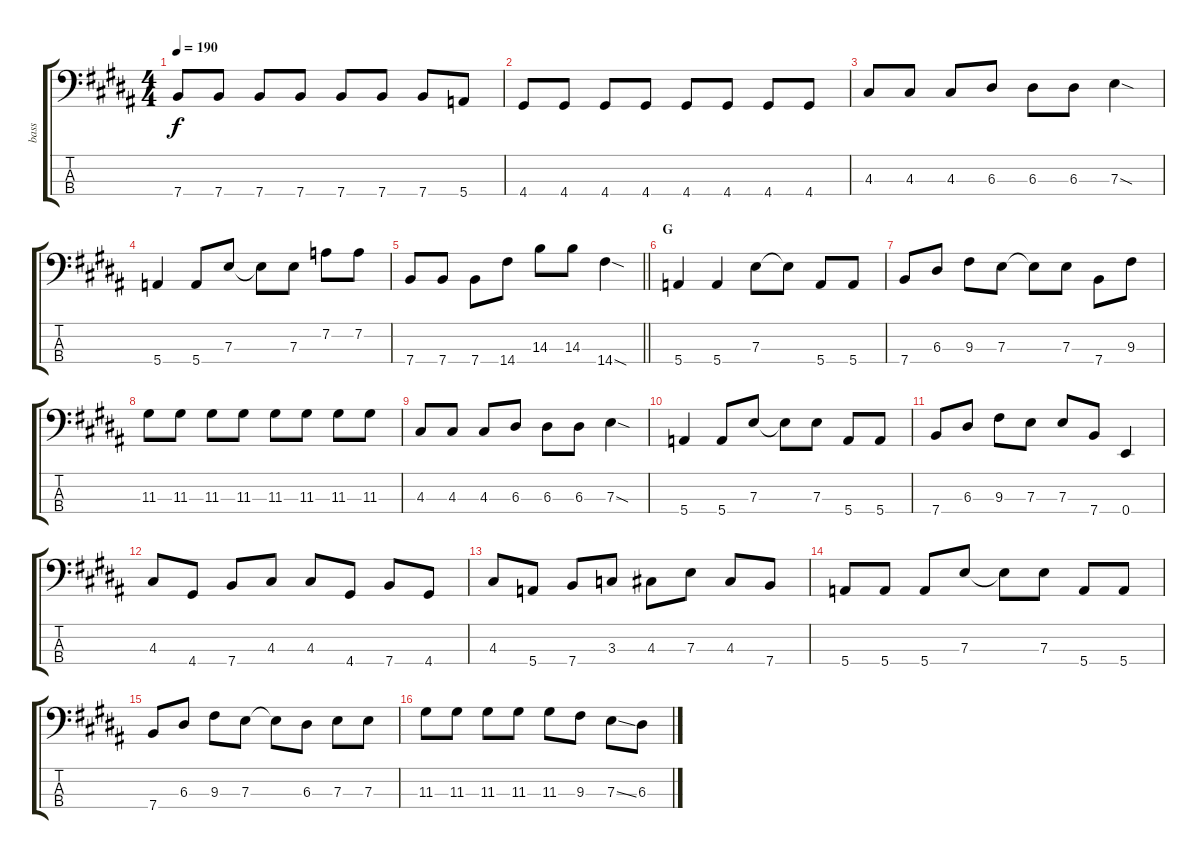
\track ("bass" "bass") {instrument electricbasspick}
\staff {score tabs}
\tuning (G2 D2 A1 E1) {hide}
\ts (4 4)
\tempo 190
\clef f4
\ks b
7.4.8{dy f} 7.4.8 7.4.8 7.4.8 7.4.8 7.4.8 7.4.8 5.4.8 |
4.4.8 4.4.8 4.4.8 4.4.8 4.4.8 4.4.8 4.4.8 4.4.8 |
4.3.8 4.3.8 4.3.8 6.3.8 6.3.8 6.3.8 7.3{sod}.4 |
5.4.4 5.4.8 7.3.8 7.3{t}.8 7.3.8 7.2.8 7.2.8 |
\barLineRight lightlight
7.4.8 7.4.8 7.4.8 14.4.8 14.3.8 14.3.8 14.4{sod}.4 |
\section ("" "G")
5.4.4 5.4.4 7.3.8 7.3{t}.8 5.4.8 5.4.8 |
7.4.8 6.3.8 9.3.8 7.3.8 7.3{t}.8 7.3.8 7.4.8 9.3.8 |
11.3.8 11.3.8 11.3.8 11.3.8 11.3.8 11.3.8 11.3.8 11.3.8 |
4.3.8 4.3.8 4.3.8 6.3.8 6.3.8 6.3.8 7.3{sod}.4 |
5.4.4 5.4.8 7.3.8 7.3{t}.8 7.3.8 5.4.8 5.4.8 |
7.4.8 6.3.8 9.3.8 7.3.8 7.3.8 7.4.8 0.4.4 |
4.3.8 4.4.8 7.4.8 4.3.8 4.3.8 4.4.8 7.4.8 4.4.8 |
4.3.8 5.4.8 7.4.8 3.3.8 4.3.8 7.3.8 4.3.8 7.4.8 |
5.4.8 5.4.8 5.4.8 7.3.8 7.3{t}.8 7.3.8 5.4.8 5.4.8 |
7.4.8 6.3.8 9.3.8 7.3.8 7.3{t}.8 6.3.8 7.3.8 7.3.8 |
11.3.8 11.3.8 11.3.8 11.3.8 11.3.8 9.3.8 7.3{ss}.8 6.3.8
